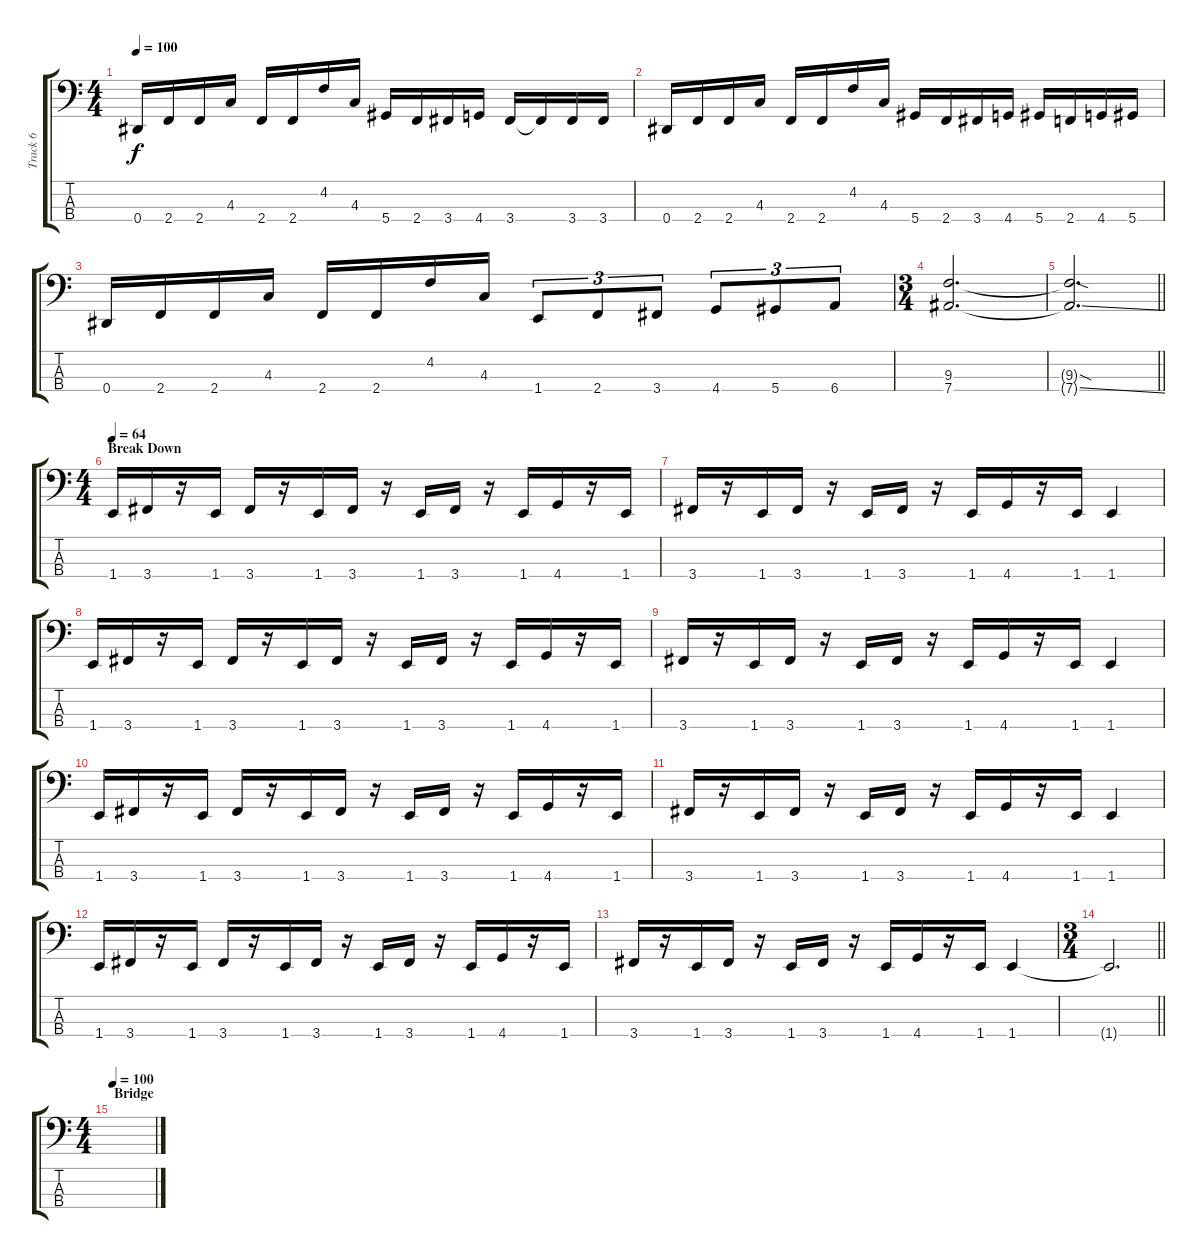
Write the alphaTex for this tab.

\track ("Track 6" "Track 6") {instrument electricbasspick}
\staff {score tabs}
\tuning (Gb2 Db2 Ab1 Eb1) {hide}
\ts (4 4)
\tempo 100
\clef f4
\ks c
0.4.16{dy f} 2.4.16 2.4.16 4.3.16 2.4.16 2.4.16 4.2.16 4.3.16 5.4.16 2.4.16 3.4.16 4.4.16 3.4.16 3.4{t}.16 3.4.16 3.4.16 |
0.4.16 2.4.16 2.4.16 4.3.16 2.4.16 2.4.16 4.2.16 4.3.16 5.4.16 2.4.16 3.4.16 4.4.16 5.4.16 2.4.16 4.4.16 5.4.16 |
0.4.16 2.4.16 2.4.16 4.3.16 2.4.16 2.4.16 4.2.16 4.3.16 1.4.8{tu (3 2)} 2.4.8{tu (3 2)} 3.4.8{tu (3 2)} 4.4.8{tu (3 2)} 5.4.8{tu (3 2)} 6.4.8{tu (3 2)} |
\ts (3 4)
(9.3 7.4).2{d} |
\barLineRight lightlight
(9.3{sod t} 7.4{ss t}).2{d} |
\ts (4 4)
\section ("" "Break Down")
\tempo 64
1.4.16 3.4.16 r.16 1.4.16 3.4.16 r.16 1.4.16 3.4.16 r.16 1.4.16 3.4.16 r.16 1.4.16 4.4.16 r.16 1.4.16 |
3.4.16 r.16 1.4.16 3.4.16 r.16 1.4.16 3.4.16 r.16 1.4.16 4.4.16 r.16 1.4.16 1.4.4 |
1.4.16 3.4.16 r.16 1.4.16 3.4.16 r.16 1.4.16 3.4.16 r.16 1.4.16 3.4.16 r.16 1.4.16 4.4.16 r.16 1.4.16 |
3.4.16 r.16 1.4.16 3.4.16 r.16 1.4.16 3.4.16 r.16 1.4.16 4.4.16 r.16 1.4.16 1.4.4 |
1.4.16 3.4.16 r.16 1.4.16 3.4.16 r.16 1.4.16 3.4.16 r.16 1.4.16 3.4.16 r.16 1.4.16 4.4.16 r.16 1.4.16 |
3.4.16 r.16 1.4.16 3.4.16 r.16 1.4.16 3.4.16 r.16 1.4.16 4.4.16 r.16 1.4.16 1.4.4 |
1.4.16 3.4.16 r.16 1.4.16 3.4.16 r.16 1.4.16 3.4.16 r.16 1.4.16 3.4.16 r.16 1.4.16 4.4.16 r.16 1.4.16 |
3.4.16 r.16 1.4.16 3.4.16 r.16 1.4.16 3.4.16 r.16 1.4.16 4.4.16 r.16 1.4.16 1.4.4 |
\ts (3 4)
\barLineRight lightlight
1.4{t}.2{d} |
\ts (4 4)
\section ("" "Bridge")
\tempo 100
